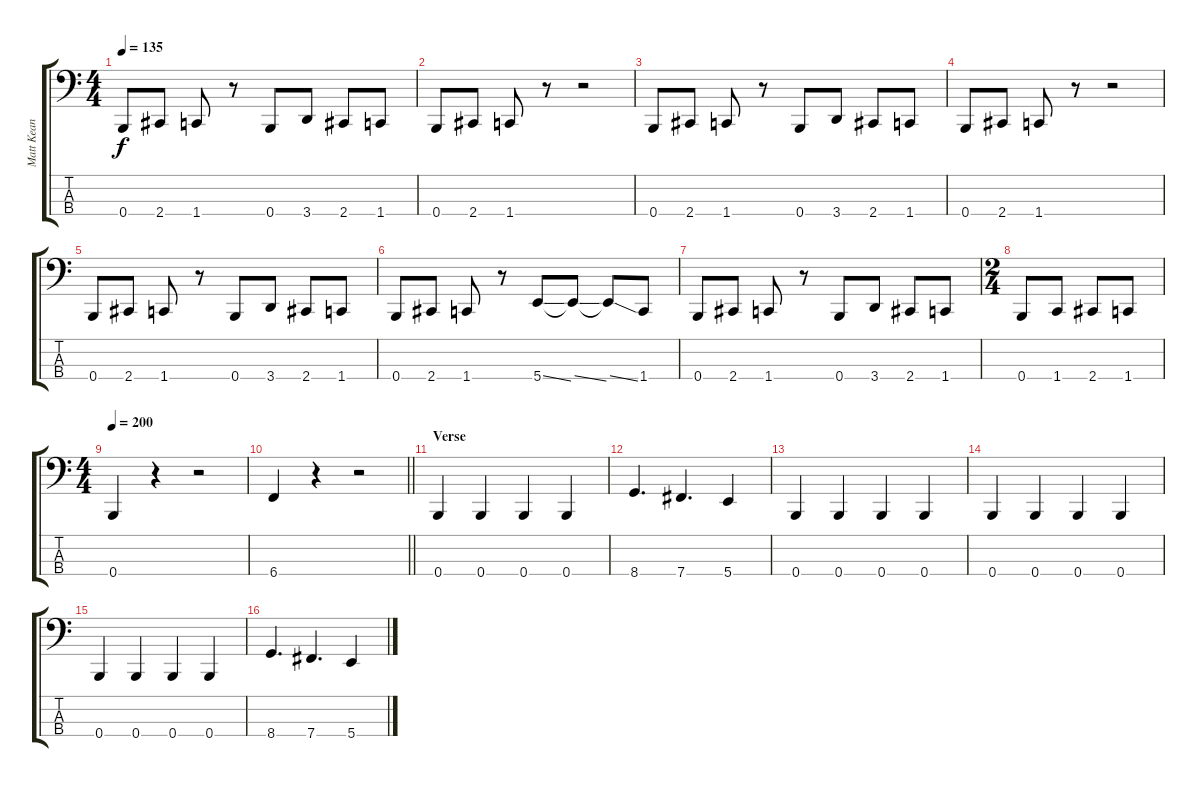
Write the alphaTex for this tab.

\track ("Matt Kean" "Matt Kean") {instrument electricbasspick}
\staff {score tabs}
\tuning (E2 B1 Gb1 B0) {hide}
\ts (4 4)
\tempo 135
\clef f4
\ks c
0.4.8{dy f} 2.4.8 1.4.8 r.8 0.4.8 3.4.8 2.4.8 1.4.8 |
0.4.8 2.4.8 1.4.8 r.8 r.2 |
0.4.8 2.4.8 1.4.8 r.8 0.4.8 3.4.8 2.4.8 1.4.8 |
0.4.8 2.4.8 1.4.8 r.8 r.2 |
0.4.8 2.4.8 1.4.8 r.8 0.4.8 3.4.8 2.4.8 1.4.8 |
0.4.8 2.4.8 1.4.8 r.8 5.4{ss}.8 5.4{ss t}.8 5.4{ss t}.8 1.4.8 |
0.4.8 2.4.8 1.4.8 r.8 0.4.8 3.4.8 2.4.8 1.4.8 |
\ts (2 4)
0.4.8 1.4.8 2.4.8 1.4.8 |
\ts (4 4)
\tempo 200
0.4.4 r.4 r.2 |
\barLineRight lightlight
6.4.4 r.4 r.2 |
\section ("" "Verse")
0.4.4 0.4.4 0.4.4 0.4.4 |
8.4.4{d} 7.4.4{d} 5.4.4 |
0.4.4 0.4.4 0.4.4 0.4.4 |
0.4.4 0.4.4 0.4.4 0.4.4 |
0.4.4 0.4.4 0.4.4 0.4.4 |
8.4.4{d} 7.4.4{d} 5.4.4
